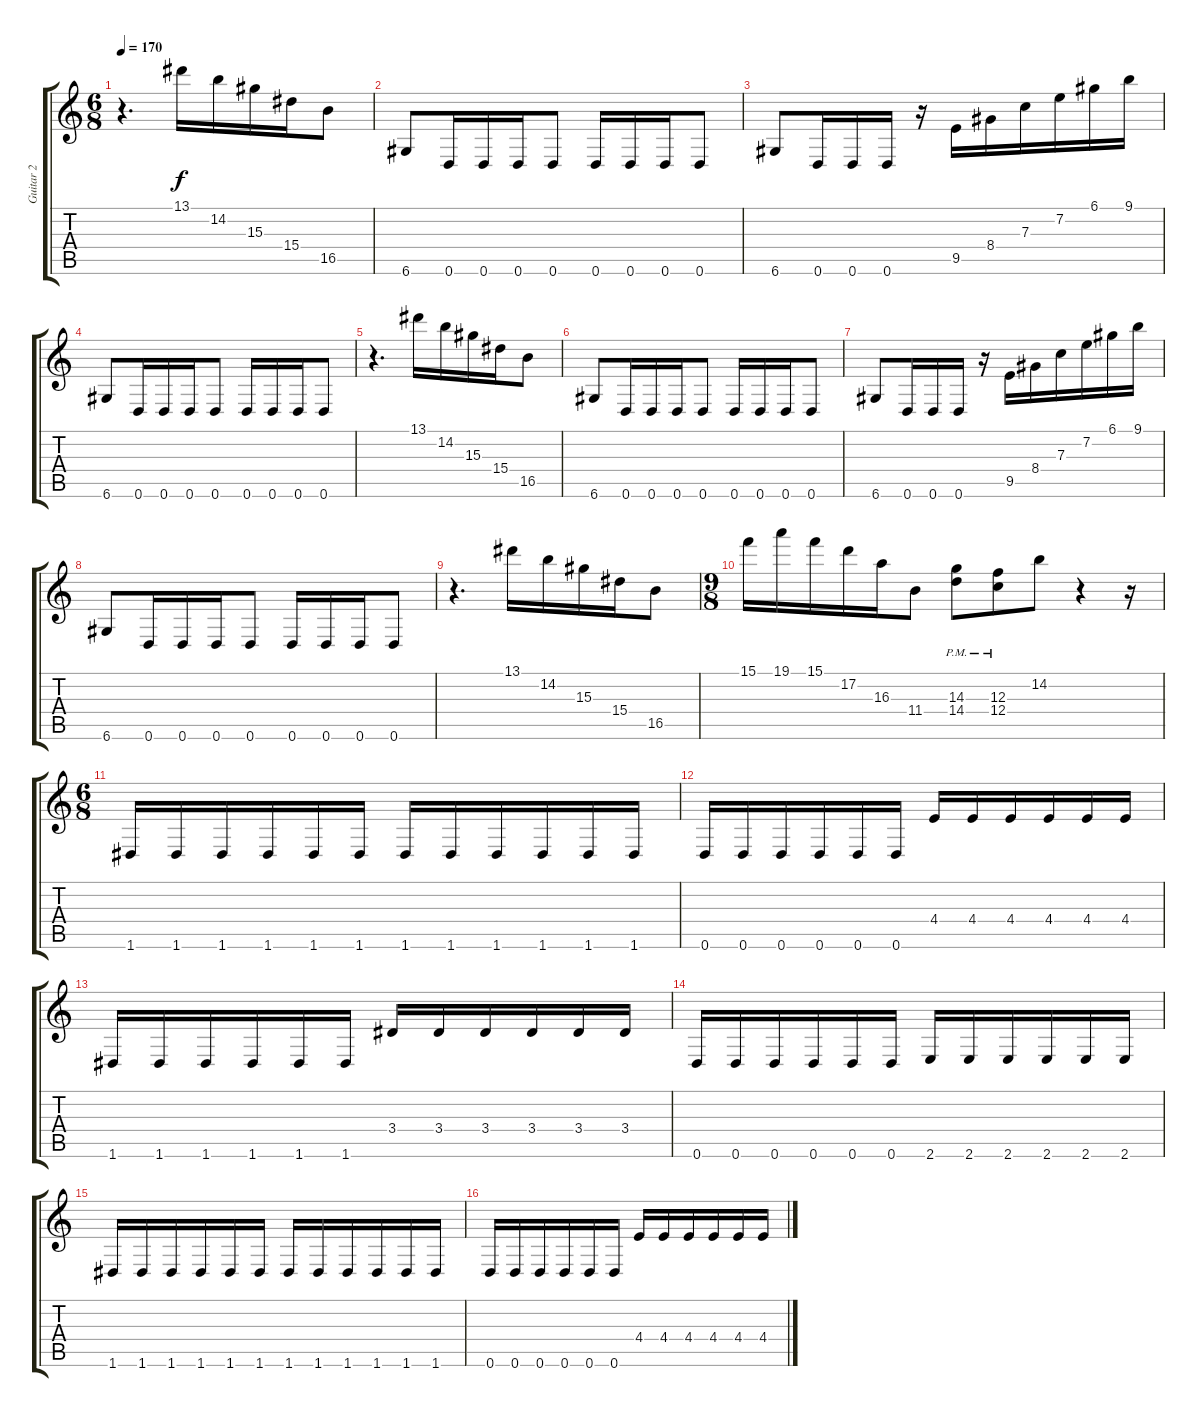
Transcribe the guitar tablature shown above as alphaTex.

\track ("Guitar 2" "Guitar 2") {instrument distortionguitar}
\staff {score tabs}
\tuning (D4 A3 F3 C3 G2 D2) {hide}
\ts (6 8)
\tempo 170
\clef g2
\ks c
r.4{d dy f} 13.1.16 14.2.16 15.3.16 15.4.16 16.5.8 |
6.6.8 0.6.16 0.6.16 0.6.16 0.6.8 0.6.16 0.6.16 0.6.16 0.6.8 |
6.6.8 0.6.16 0.6.16 0.6.16 r.16 9.5.16 8.4.16 7.3.16 7.2.16 6.1.16 9.1.16 |
6.6.8 0.6.16 0.6.16 0.6.16 0.6.8 0.6.16 0.6.16 0.6.16 0.6.8 |
r.4{d} 13.1.16 14.2.16 15.3.16 15.4.16 16.5.8 |
6.6.8 0.6.16 0.6.16 0.6.16 0.6.8 0.6.16 0.6.16 0.6.16 0.6.8 |
6.6.8 0.6.16 0.6.16 0.6.16 r.16 9.5.16 8.4.16 7.3.16 7.2.16 6.1.16 9.1.16 |
6.6.8 0.6.16 0.6.16 0.6.16 0.6.8 0.6.16 0.6.16 0.6.16 0.6.8 |
r.4{d} 13.1.16 14.2.16 15.3.16 15.4.16 16.5.8 |
\ts (9 8)
15.1.16 19.1.16 15.1.16 17.2.16 16.3.16 11.4.8 (14.3{pm} 14.4).8 (12.3{pm} 12.4).8 14.2.8 r.4 r.16 |
\ts (6 8)
1.6.16 1.6.16 1.6.16 1.6.16 1.6.16 1.6.16 1.6.16 1.6.16 1.6.16 1.6.16 1.6.16 1.6.16 |
0.6.16 0.6.16 0.6.16 0.6.16 0.6.16 0.6.16 4.4.16 4.4.16 4.4.16 4.4.16 4.4.16 4.4.16 |
1.6.16 1.6.16 1.6.16 1.6.16 1.6.16 1.6.16 3.4.16 3.4.16 3.4.16 3.4.16 3.4.16 3.4.16 |
0.6.16 0.6.16 0.6.16 0.6.16 0.6.16 0.6.16 2.6.16 2.6.16 2.6.16 2.6.16 2.6.16 2.6.16 |
1.6.16 1.6.16 1.6.16 1.6.16 1.6.16 1.6.16 1.6.16 1.6.16 1.6.16 1.6.16 1.6.16 1.6.16 |
0.6.16 0.6.16 0.6.16 0.6.16 0.6.16 0.6.16 4.4.16 4.4.16 4.4.16 4.4.16 4.4.16 4.4.16
